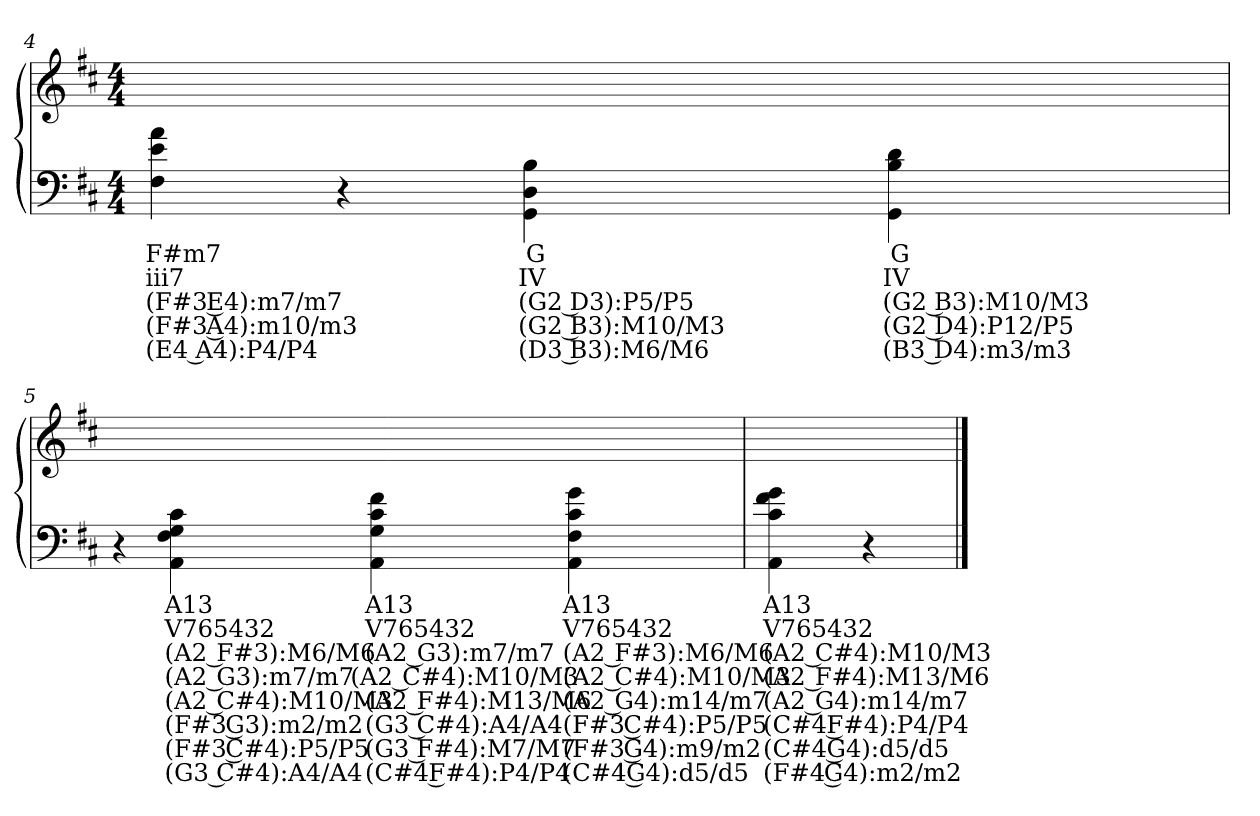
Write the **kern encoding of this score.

**kern	**text	**text	**text	**text	**text	**text	**text	**text	**kern
*part2	*part2	*part2	*part2	*part2	*part2	*part2	*part2	*part2	*part1
*staff2	*staff2	*staff2	*staff2	*staff2	*staff2	*staff2	*staff2	*staff2	*staff1
*clefF4	*	*	*	*	*	*	*	*	*clefG2
*k[f#c#]	*	*	*	*	*	*	*	*	*k[f#c#]
*D:	*	*	*	*	*	*	*	*	*D:
*M4/4	*	*	*	*	*	*	*	*	*M4/4
=4	=4	=4	=4	=4	=4	=4	=4	=4	=4
4F# 4e 4a	F#m7	iii7	(F#3 E4):m7/m7	(F#3 A4):m10/m3	(E4 A4):P4/P4	.	.	.	1ryy
4r	.	.	.	.	.	.	.	.	.
4GG 4D 4B	G	IV	(G2 D3):P5/P5	(G2 B3):M10/M3	(D3 B3):M6/M6	.	.	.	.
4GG 4B 4d	G	IV	(G2 B3):M10/M3	(G2 D4):P12/P5	(B3 D4):m3/m3	.	.	.	.
=5	=5	=5	=5	=5	=5	=5	=5	=5	=5
4r	.	.	.	.	.	.	.	.	1ryy
4AA 4F# 4G 4c#	A13	V765432	(A2 F#3):M6/M6	(A2 G3):m7/m7	(A2 C#4):M10/M3	(F#3 G3):m2/m2	(F#3 C#4):P5/P5	(G3 C#4):A4/A4	.
4AA 4G 4c# 4f#	A13	V765432	(A2 G3):m7/m7	(A2 C#4):M10/M3	(A2 F#4):M13/M6	(G3 C#4):A4/A4	(G3 F#4):M7/M7	(C#4 F#4):P4/P4	.
4AA 4F# 4c# 4g	A13	V765432	(A2 F#3):M6/M6	(A2 C#4):M10/M3	(A2 G4):m14/m7	(F#3 C#4):P5/P5	(F#3 G4):m9/m2	(C#4 G4):d5/d5	.
=6	=6	=6	=6	=6	=6	=6	=6	=6	=6
4AA 4c# 4f# 4g	A13	V765432	(A2 C#4):M10/M3	(A2 F#4):M13/M6	(A2 G4):m14/m7	(C#4 F#4):P4/P4	(C#4 G4):d5/d5	(F#4 G4):m2/m2	2ryy
4r	.	.	.	.	.	.	.	.	.
==	==	==	==	==	==	==	==	==	==
*-	*-	*-	*-	*-	*-	*-	*-	*-	*-
